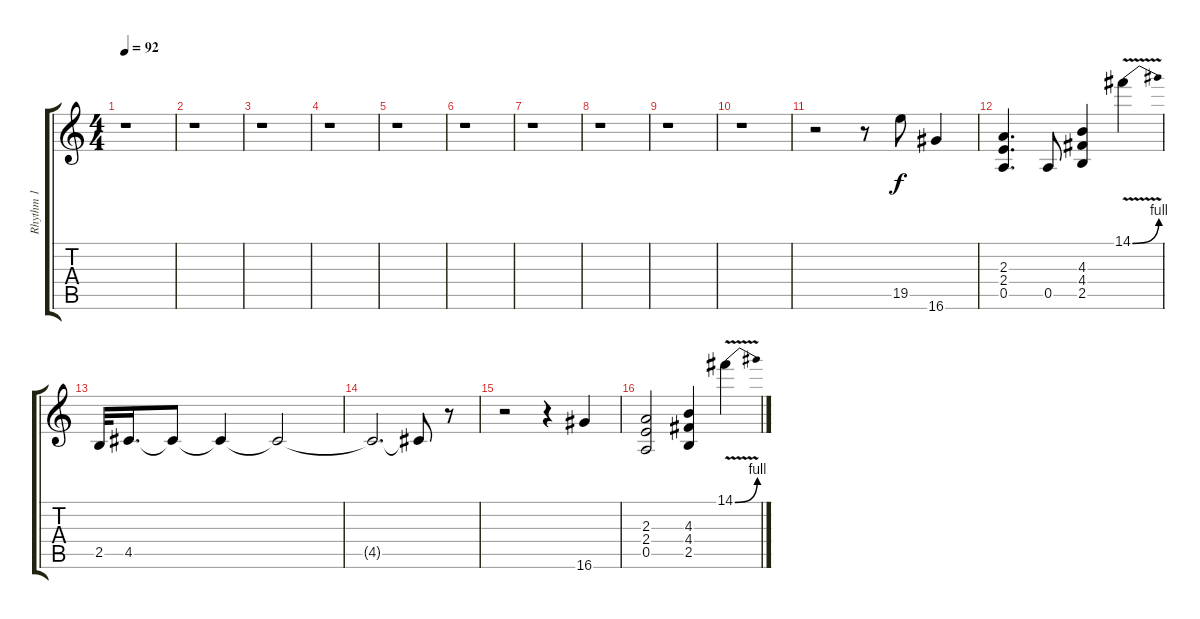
\track ("Rhythm 1" "Rhythm 1") {instrument overdrivenguitar}
\staff {score tabs}
\tuning (E4 B3 G3 D3 A2 E2) {hide}
\ts (4 4)
\tempo 92
\clef g2
\ks c
r.1{dy f instrument overdrivenguitar} |
r.1 |
r.1 |
r.1 |
r.1 |
r.1 |
r.1 |
r.1 |
r.1 |
r.1 |
r.2 r.8 19.5.8 16.6.4 |
(2.3 2.4 0.5).4{d} 0.5.8 (4.3 4.4 2.5).4 14.1{be (bend 0 0 60 4) v}.4 |
2.5.32 4.5.16{d} 4.5{t}.8 4.5{t}.4 4.5{t}.2 |
4.5{t}.2{d} 4.5{t}.8 r.8 |
r.2 r.4 16.6.4 |
(2.3 2.4 0.5).2 (4.3 4.4 2.5).4 14.1{be (bend 0 0 60 4) v}.4
